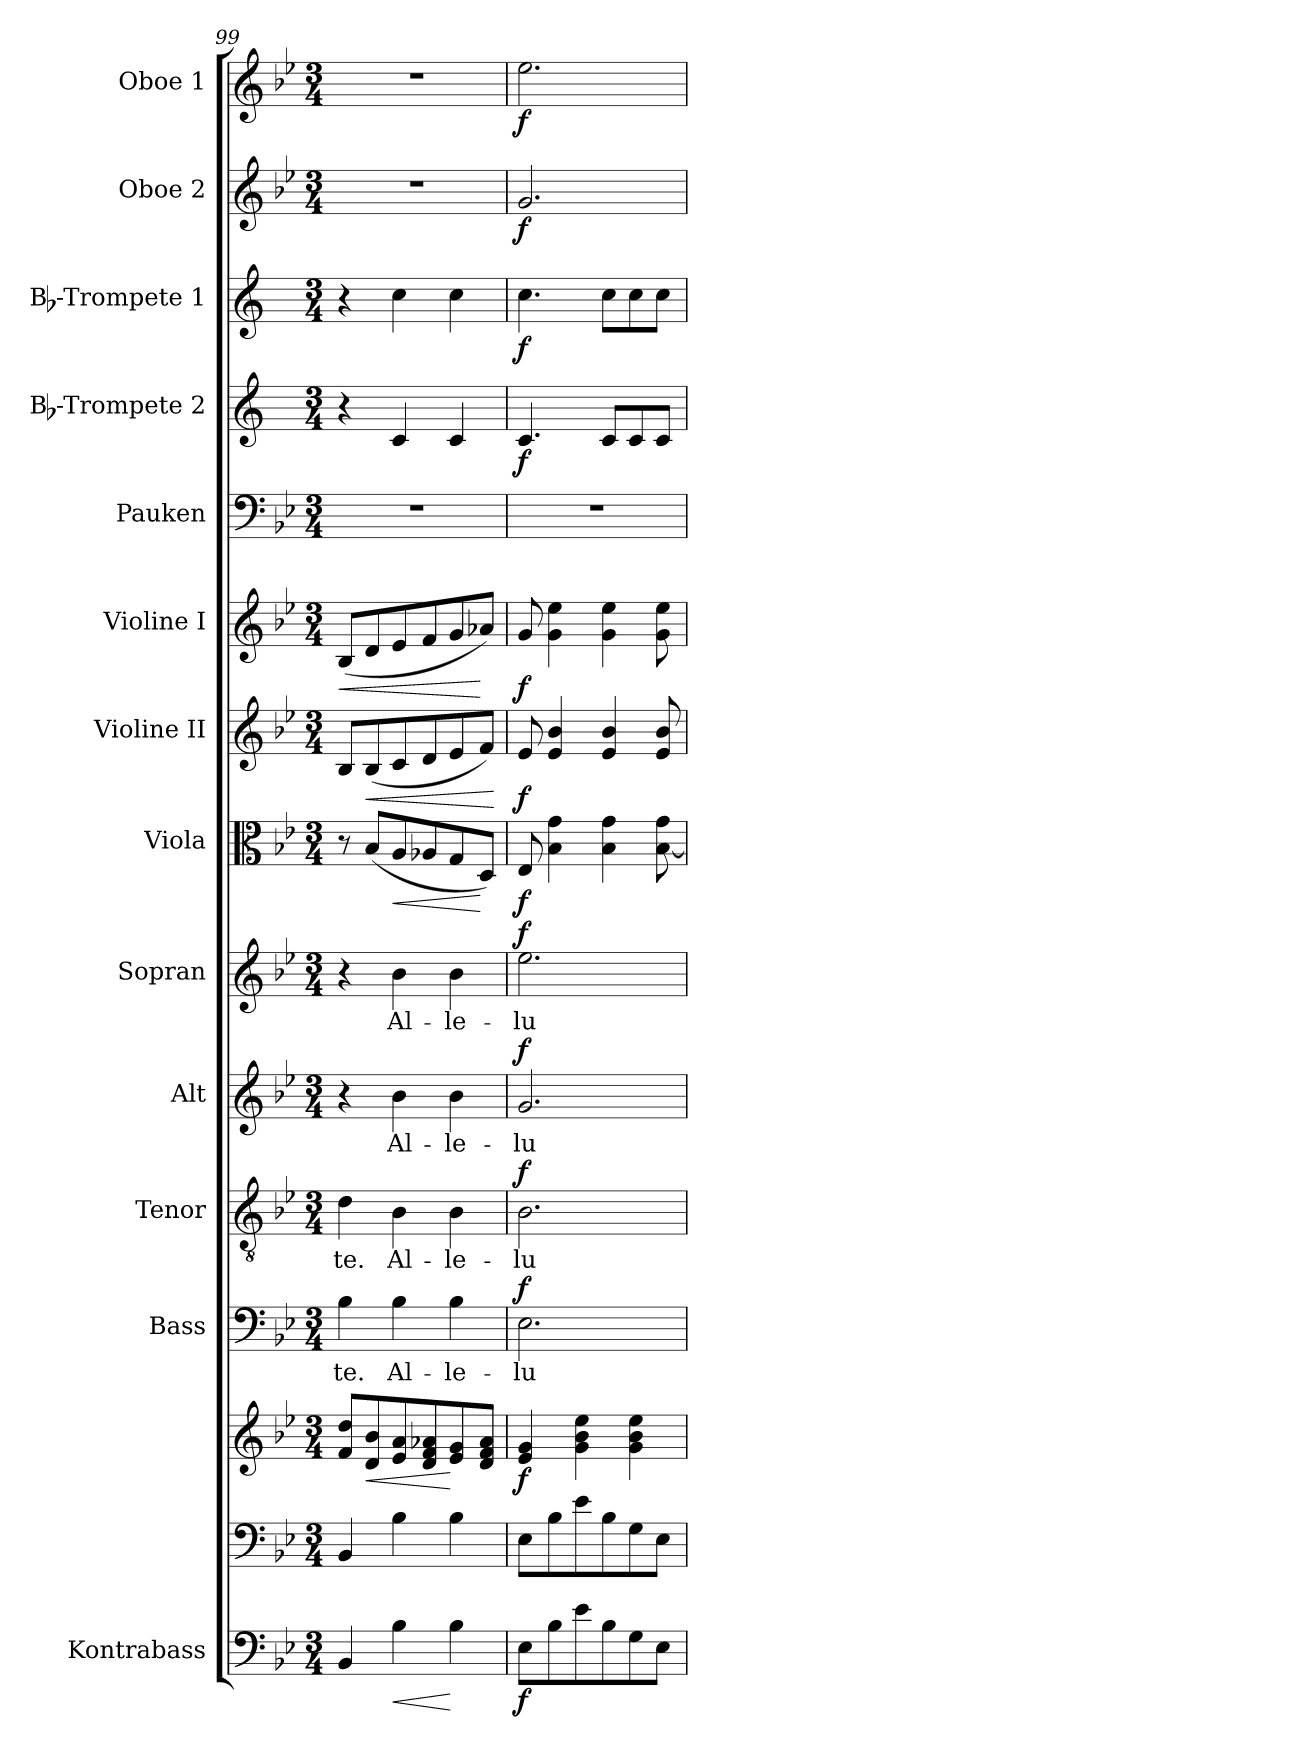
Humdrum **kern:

**kern	**dynam	**kern	**kern	**dynam	**kern	**text	**dynam	**kern	**text	**dynam	**kern	**text	**dynam	**kern	**text	**dynam	**kern	**dynam	**kern	**dynam	**kern	**dynam	**kern	**kern	**dynam	**kern	**dynam	**kern	**dynam	**kern	**dynam
*part14	*part14	*part13	*part13	*part13	*part12	*part12	*part12	*part11	*part11	*part11	*part10	*part10	*part10	*part9	*part9	*part9	*part8	*part8	*part7	*part7	*part6	*part6	*part5	*part4	*part4	*part3	*part3	*part2	*part2	*part1	*part1
*staff15	*staff15	*staff14	*staff13	*staff13/14	*staff12	*staff12	*staff12	*staff11	*staff11	*staff11	*staff10	*staff10	*staff10	*staff9	*staff9	*staff9	*staff8	*staff8	*staff7	*staff7	*staff6	*staff6	*staff5	*staff4	*staff4	*staff3	*staff3	*staff2	*staff2	*staff1	*staff1
*I"Kontrabass	*	*	*	*	*I"Bass	*	*	*I"Tenor	*	*	*I"Alt	*	*	*I"Sopran	*	*	*I"Viola	*	*I"Violine II	*	*I"Violine I	*	*I"Pauken	*I"Bb-Trompete 2	*	*I"Bb-Trompete 1	*	*I"Oboe 2	*	*I"Oboe 1	*
*I'Kb.	*	*	*	*	*I'B.	*	*	*I'T.	*	*	*I'A.	*	*	*I'S.	*	*	*I'Vla.	*	*I'Vl. II	*	*I'Vl. I	*	*I'Pk.	*I'Bb Trp. 2	*	*I'Bb Trp. 1	*	*I'Ob. 2	*	*I'Ob. 1	*
*clefF4	*	*clefF4	*clefG2	*	*clefF4	*	*	*clefGv2	*	*	*clefG2	*	*	*clefG2	*	*	*clefC3	*	*clefG2	*	*clefG2	*	*clefF4	*clefG2	*	*clefG2	*	*clefG2	*	*clefG2	*
*ITrd7c12	*	*	*	*	*	*	*	*	*	*	*	*	*	*	*	*	*	*	*	*	*	*	*	*ITrd1c2	*	*ITrd1c2	*	*	*	*	*
*k[b-e-]	*	*k[b-e-]	*k[b-e-]	*	*k[b-e-]	*	*	*k[b-e-]	*	*	*k[b-e-]	*	*	*k[b-e-]	*	*	*k[b-e-]	*	*k[b-e-]	*	*k[b-e-]	*	*k[b-e-]	*k[b-e-]	*	*k[b-e-]	*	*k[b-e-]	*	*k[b-e-]	*
*B-:	*	*B-:	*B-:	*	*B-:	*	*	*B-:	*	*	*B-:	*	*	*B-:	*	*	*B-:	*	*B-:	*	*B-:	*	*B-:	*B-:	*	*B-:	*	*B-:	*	*B-:	*
*M3/4	*	*M3/4	*M3/4	*	*M3/4	*	*	*M3/4	*	*	*M3/4	*	*	*M3/4	*	*	*M3/4	*	*M3/4	*	*M3/4	*	*M3/4	*M3/4	*	*M3/4	*	*M3/4	*	*M3/4	*
=99	=99	=99	=99	=99	=99	=99	=99	=99	=99	=99	=99	=99	=99	=99	=99	=99	=99	=99	=99	=99	=99	=99	=99	=99	=99	=99	=99	=99	=99	=99	=99
!	!	!	!	!	!	!LO:LY:b	!	!	!LO:LY:b	!	!	!	!	!	!	!	!	!	!	!	!	!LO:HP:b	!	!	!	!	!	!	!	!	!
4BBB-/	.	4BB-/	8f/ 8dd/L	.	4B-\	-te.	.	4d\	-te.	.	4r	.	.	4r	.	.	8r	.	8B-/L	.	(<8B-/L	<	2.r	4r	.	4r	.	2.r	.	2.r	.
!	!	!	!	!LO:HP:b	!	!	!	!	!	!	!	!	!	!	!	!	!	!	!	!LO:HP:b	!	!	!	!	!	!	!	!	!	!	!
.	.	.	8d/ 8b-/	<	.	.	.	.	.	.	.	.	.	.	.	.	(<8B-/L	.	(<8B-/	<	8d/	.	.	.	.	.	.	.	.	.	.
!	!LO:HP:b	!	!	!	!	!LO:LY:b	!	!	!LO:LY:b	!	!	!LO:LY:b	!	!	!LO:LY:b	!	!	!LO:HP:b	!	!	!	!	!	!	!	!	!	!	!	!	!
4BB-\	<	4B-\	8e-/ 8a/	.	4B-\	Al-	.	4B-\	Al-	.	4b-\	Al-	.	4b-\	Al-	.	8A/	<	8c/	.	8e-/	.	.	4B-/	.	4b-\	.	.	.	.	.
.	.	.	8d/ 8f/ 8a-X/	.	.	.	.	.	.	.	.	.	.	.	.	.	8A-X/	.	8d/	.	8f/	.	.	.	.	.	.	.	.	.	.
!	!	!	!	!	!	!LO:LY:b	!	!	!LO:LY:b	!	!	!LO:LY:b	!	!	!LO:LY:b	!	!	!	!	!	!	!	!	!	!	!	!	!	!	!	!
4BB-\	[	4B-\	8e-/ 8g/	[	4B-\	-le-	.	4B-\	-le-	.	4b-\	-le-	.	4b-\	-le-	.	8G/	.	8e-/	.	8g/	.	.	4B-/	.	4b-\	.	.	.	.	.
.	.	.	8d/ 8f/ 8a-/J	.	.	.	.	.	.	.	.	.	.	.	.	.	8D/J)	[	8f/J)	.	8a-X/J)	[	.	.	.	.	.	.	.	.	.
.	.	.	.	.	.	.	.	.	.	.	.	.	.	.	.	.	.	.	.	[	.	.	.	.	.	.	.	.	.	.	.
=100	=100	=100	=100	=100	=100	=100	=100	=100	=100	=100	=100	=100	=100	=100	=100	=100	=100	=100	=100	=100	=100	=100	=100	=100	=100	=100	=100	=100	=100	=100	=100
!	!LO:DY:b	!	!	!LO:DY:b	!	!LO:LY:b	!LO:DY:a	!	!LO:LY:b	!LO:DY:a	!	!LO:LY:b	!LO:DY:a	!	!LO:LY:b	!LO:DY:a	!	!LO:DY:b	!	!LO:DY:b	!	!LO:DY:b	!	!	!LO:DY:b	!	!LO:DY:b	!	!LO:DY:b	!	!LO:DY:b
8EE-\L	f	8E-\L	4e-/ 4g/	f	2.E-\	-lu-	f	2.B-\	-lu-	f	2.g/	-lu-	f	2.ee-\	-lu-	f	8E-/	f	8e-/	f	8g/	f	2.r	4.B-/	f	4.b-\	f	2.g/	f	2.ee-\	f
8BB-\	.	8B-\	.	.	.	.	.	.	.	.	.	.	.	.	.	.	4B-\ 4g\	.	4e-/ 4b-/	.	4g\ 4ee-\	.	.	.	.	.	.	.	.	.	.
8E-\	.	8e-\	4g\ 4b-\ 4ee-\	.	.	.	.	.	.	.	.	.	.	.	.	.	.	.	.	.	.	.	.	.	.	.	.	.	.	.	.
8BB-\	.	8B-\	.	.	.	.	.	.	.	.	.	.	.	.	.	.	4B-\ 4g\	.	4e-/ 4b-/	.	4g\ 4ee-\	.	.	8B-/L	.	8b-\L	.	.	.	.	.
8GG\	.	8G\	4g\ 4b-\ 4ee-\	.	.	.	.	.	.	.	.	.	.	.	.	.	.	.	.	.	.	.	.	8B-/	.	8b-\	.	.	.	.	.
8EE-\J	.	8E-\J	.	.	.	.	.	.	.	.	.	.	.	.	.	.	[<8B-\ 8g\	.	8e-/ 8b-/	.	8g\ 8ee-\	.	.	8B-/J	.	8b-\J	.	.	.	.	.
=	=	=	=	=	=	=	=	=	=	=	=	=	=	=	=	=	=	=	=	=	=	=	=	=	=	=	=	=	=	=	=
*-	*-	*-	*-	*-	*-	*-	*-	*-	*-	*-	*-	*-	*-	*-	*-	*-	*-	*-	*-	*-	*-	*-	*-	*-	*-	*-	*-	*-	*-	*-	*-
